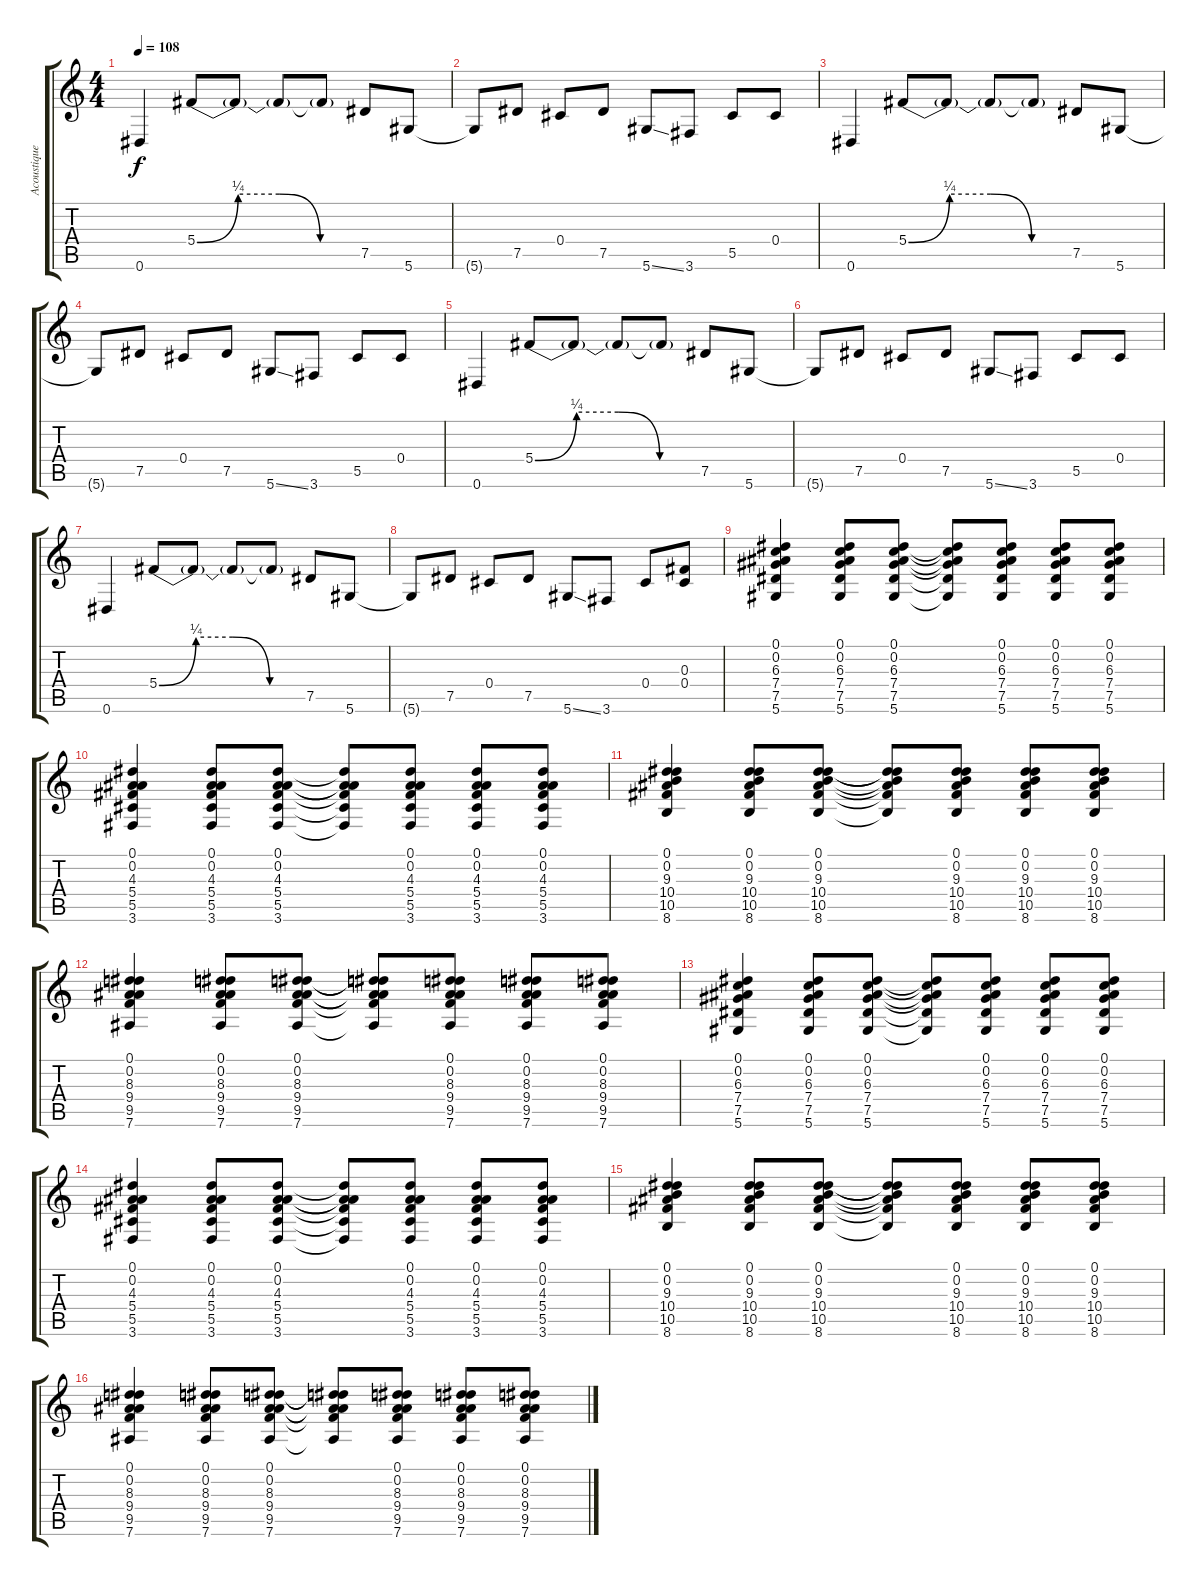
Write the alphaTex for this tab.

\track ("Acoustique Guitar" "Acoustique") {instrument acousticguitarnylon}
\staff {score tabs}
\tuning (Eb4 Bb3 Gb3 Db3 Ab2 Eb2) {hide}
\ts (4 4)
\tempo 108
\clef g2
\ks c
0.6.4{dy f} 5.4{be (custom 0 0 15 1 30 1 45 0 60 0)}.8 5.4{t}.8 5.4{t}.8 5.4{t}.8 7.5.8 5.6.8 |
5.6{t}.8 7.5.8 0.4.8 7.5.8 5.6{ss}.8 3.6.8 5.5.8 0.4.8 |
0.6.4 5.4{be (custom 0 0 15 1 30 1 45 0 60 0)}.8 5.4{t}.8 5.4{t}.8 5.4{t}.8 7.5.8 5.6.8 |
5.6{t}.8 7.5.8 0.4.8 7.5.8 5.6{ss}.8 3.6.8 5.5.8 0.4.8 |
0.6.4 5.4{be (custom 0 0 15 1 30 1 45 0 60 0)}.8 5.4{t}.8 5.4{t}.8 5.4{t}.8 7.5.8 5.6.8 |
5.6{t}.8 7.5.8 0.4.8 7.5.8 5.6{ss}.8 3.6.8 5.5.8 0.4.8 |
0.6.4 5.4{be (custom 0 0 15 1 30 1 45 0 60 0)}.8 5.4{t}.8 5.4{t}.8 5.4{t}.8 7.5.8 5.6.8 |
5.6{t}.8 7.5.8 0.4.8 7.5.8 5.6{ss}.8 3.6.8 0.4.8 (0.3 0.4).8 |
(0.1 0.2 6.3 7.4 7.5 5.6).4 (0.1 0.2 6.3 7.4 7.5 5.6).8 (0.1 0.2 6.3 7.4 7.5 5.6).8 (0.1{t} 0.2{t} 6.3{t} 7.4{t} 7.5{t} 5.6{t}).8 (0.1 0.2 6.3 7.4 7.5 5.6).8 (0.1 0.2 6.3 7.4 7.5 5.6).8 (0.1 0.2 6.3 7.4 7.5 5.6).8 |
(0.1 0.2 4.3 5.4 5.5 3.6).4 (0.1 0.2 4.3 5.4 5.5 3.6).8 (0.1 0.2 4.3 5.4 5.5 3.6).8 (0.1{t} 0.2{t} 4.3{t} 5.4{t} 5.5{t} 3.6{t}).8 (0.1 0.2 4.3 5.4 5.5 3.6).8 (0.1 0.2 4.3 5.4 5.5 3.6).8 (0.1 0.2 4.3 5.4 5.5 3.6).8 |
(0.1 0.2 9.3 10.4 10.5 8.6).4 (0.1 0.2 9.3 10.4 10.5 8.6).8 (0.1 0.2 9.3 10.4 10.5 8.6).8 (0.1{t} 0.2{t} 9.3{t} 10.4{t} 10.5{t} 8.6{t}).8 (0.1 0.2 9.3 10.4 10.5 8.6).8 (0.1 0.2 9.3 10.4 10.5 8.6).8 (0.1 0.2 9.3 10.4 10.5 8.6).8 |
(0.1 0.2 8.3 9.4 9.5 7.6).4 (0.1 0.2 8.3 9.4 9.5 7.6).8 (0.1 0.2 8.3 9.4 9.5 7.6).8 (0.1{t} 0.2{t} 8.3{t} 9.4{t} 9.5{t} 7.6{t}).8 (0.1 0.2 8.3 9.4 9.5 7.6).8 (0.1 0.2 8.3 9.4 9.5 7.6).8 (0.1 0.2 8.3 9.4 9.5 7.6).8 |
(0.1 0.2 6.3 7.4 7.5 5.6).4 (0.1 0.2 6.3 7.4 7.5 5.6).8 (0.1 0.2 6.3 7.4 7.5 5.6).8 (0.1{t} 0.2{t} 6.3{t} 7.4{t} 7.5{t} 5.6{t}).8 (0.1 0.2 6.3 7.4 7.5 5.6).8 (0.1 0.2 6.3 7.4 7.5 5.6).8 (0.1 0.2 6.3 7.4 7.5 5.6).8 |
(0.1 0.2 4.3 5.4 5.5 3.6).4 (0.1 0.2 4.3 5.4 5.5 3.6).8 (0.1 0.2 4.3 5.4 5.5 3.6).8 (0.1{t} 0.2{t} 4.3{t} 5.4{t} 5.5{t} 3.6{t}).8 (0.1 0.2 4.3 5.4 5.5 3.6).8 (0.1 0.2 4.3 5.4 5.5 3.6).8 (0.1 0.2 4.3 5.4 5.5 3.6).8 |
(0.1 0.2 9.3 10.4 10.5 8.6).4 (0.1 0.2 9.3 10.4 10.5 8.6).8 (0.1 0.2 9.3 10.4 10.5 8.6).8 (0.1{t} 0.2{t} 9.3{t} 10.4{t} 10.5{t} 8.6{t}).8 (0.1 0.2 9.3 10.4 10.5 8.6).8 (0.1 0.2 9.3 10.4 10.5 8.6).8 (0.1 0.2 9.3 10.4 10.5 8.6).8 |
(0.1 0.2 8.3 9.4 9.5 7.6).4 (0.1 0.2 8.3 9.4 9.5 7.6).8 (0.1 0.2 8.3 9.4 9.5 7.6).8 (0.1{t} 0.2{t} 8.3{t} 9.4{t} 9.5{t} 7.6{t}).8 (0.1 0.2 8.3 9.4 9.5 7.6).8 (0.1 0.2 8.3 9.4 9.5 7.6).8 (0.1 0.2 8.3 9.4 9.5 7.6).8
